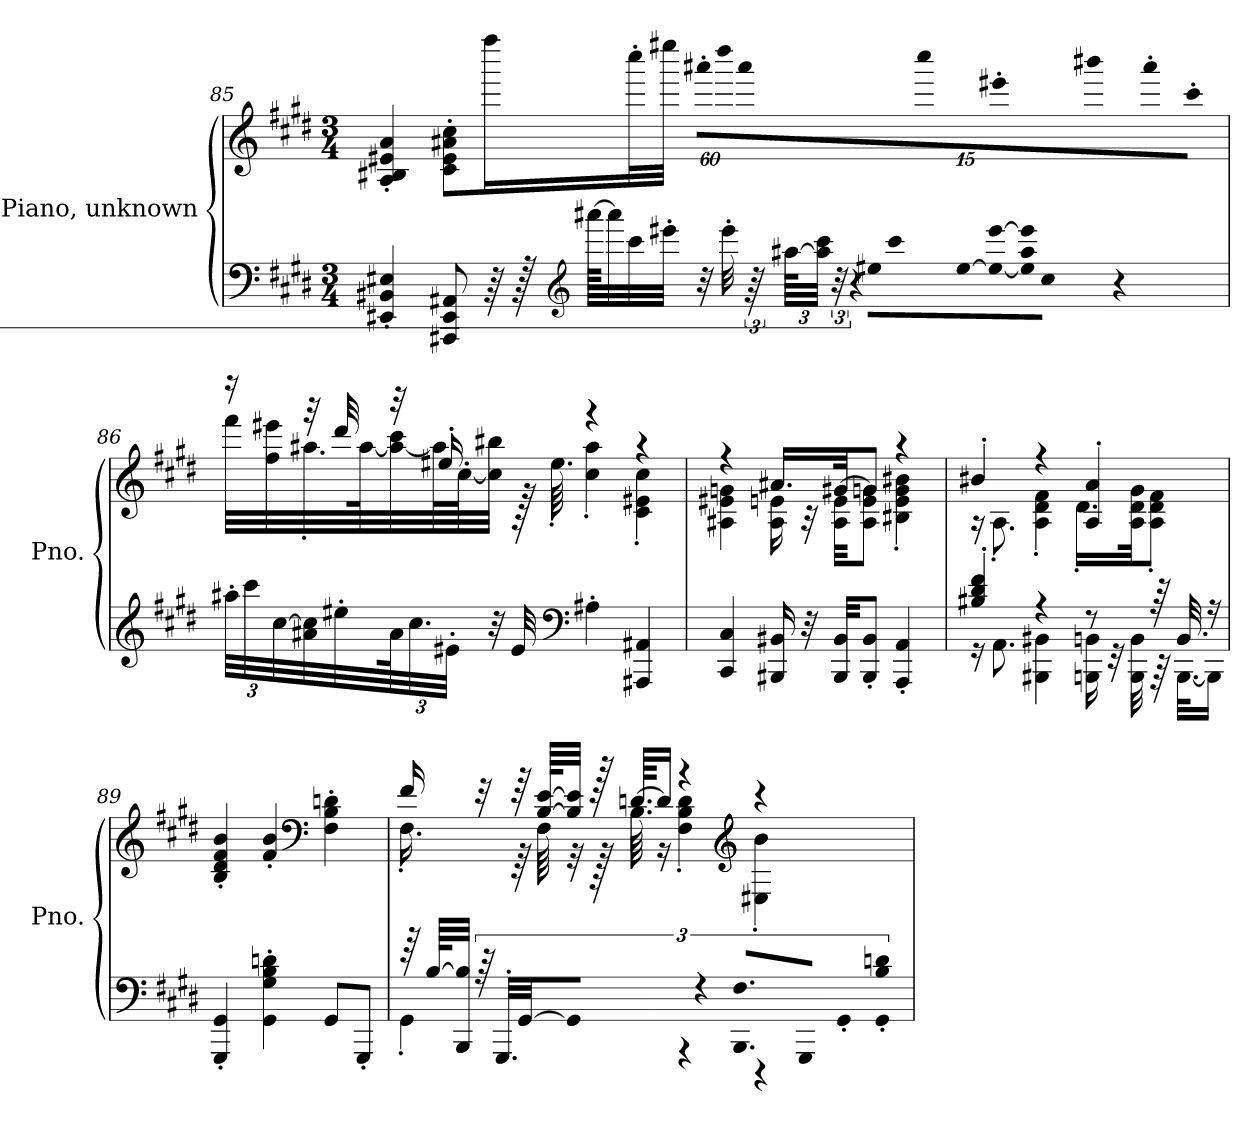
**kern	**kern
*part1	*part1
*staff2	*staff1
*I"Piano, unknown	*
*I'Pno.	*
!!LO:LB:g=z
*clefF4	*clefG2
*k[f#c#g#d#]	*k[f#c#g#d#]
*M3/4	*M3/4
=85	=85
4EE#X/' 4BB#X/' 4E#X/'	4A/' 4B#X/' 4e#X/' 4a/'
8AAA#X/ 8EE#/ 8AA#X/	8c#\' 8e#\' 8a#X\' 8cc#\'L
64r	16ffff#\L
128r	.
*clefG2	*
[128aaa#X\KKLLL	.
32aaa#\]	.
32ccc#\	32cccc#'\L
32eee#X'\JJJ	32eeee#X\JJJ
*	*Xbrackettup
!	!LO:N:vis=32
32r	1920%53aaa#X'\LLL
!	!LO:N:vis=32
.	1920%53dddd#\
32eee#'\	.
.	1920ryy
!	!LO:N:vis=32
.	1920%53aaa#\
96r	.
[96aa#X\KLLL	.
!	!LO:N:vis=32
48aa#\] 48ccc#\JJJ	1920%53cccc#\
48r	.
!	!LO:N:vis=32
.	1920%53eee#X'\J
!LO:N:vis=128	!
1920%17r	.
!LO:N:vis=256	!
1920%17ee#X\KLLLL	.
.	1920ryy
!	!LO:N:vis=16
.	1920%107bbb#X\
!LO:N:vis=64	!
960%17ccc#\	.
1920ryy	.
!LO:N:vis=64	!
[960%17ee#\	.
!LO:N:vis=64	!
960%17ee#\_ [960%17eee#\	.
!	!LO:N:vis=32
.	1920%53aaa#'\L
!LO:N:vis=64	!
960%17ee#\] 960%17aa#\ 960%17eee#\]	.
!LO:N:vis=64	!
960%17cc#\JJJJ	.
!	!LO:N:vis=32
.	1920%53ccc#'\JJJ
1920ryy	.
!LO:N:vis=64	!
960%17r	.
!!LO:LB:g=z
=86	=86
*Xbrackettup	*
*	*^
48aa#X'\LLL	16r	32fff#\LLL
48ccc#\	.	.
.	.	32ff#\ 32eee#X\
[48cc#\	.	.
32a#X\ 32cc#\]	32r	32.aa#X'\
32ee#X'\	32ddd#/	.
.	.	[64aa#\K
96a#\K	32r	32aa#\_ 32ccc#\
48.cc#\	.	.
.	16.ee#X'/	64aa#\L]
48e#X'\JJJ	.	.
.	.	[64cc#\J
32r	.	32cc#\] 32bb#X\JJJ
32e#/	.	128r
.	.	64.ee#'\
*clefF4	*	*
4A#X'\	4r	4cc#\' 4aa#\'
4AAA#X/ 4AA#X/	4r	4c#\' 4e#X\' 4cc#\'
=87	=87	=87
4CC#/ 4C#/	4r	4A#X\ 4e#X\ 4gn\
16BBB#X/ 16BB#X/	16.a#X/LL	16A#\ 16en\
32r	.	32r
32BBB#/ 32BB#/KKL	[32g#X/JK	32A#\ 32e\KKL
8BBB#/' 8BB#/'J	8g#/J]	8A#\ 8e\ 8gn\J
4AAA/' 4AA/'	4r	4B#X\' 4e\' 4g\' 4b#X\'
!!LO:PB:g=z	!!
=88	=88	=88
*^	*	*
4B#X/' 4d#/' 4f#/'	16r	4b#X'/	16r
.	8.AA\	.	8.A'\
4r	4BBB#X\ 4BB#X\	4r	4A\' 4d#\' 4f#\'
8r	16BBBn\ 16BBn\	4A/' 4a/'	16.d#'\LL
.	32r	.	.
.	32BBB\ 32BB\	.	32A\ 32d#\ 32g#\JK
64r	64r	.	8A\' 8d#\' 8f#\'J
32.BB/	[32.BBB\KLL	.	.
16r	16BBB\JJ]	.	.
*v	*v	*	*
*	*v	*v
=89	=89
4GGG#/' 4GG#/'	4B/' 4d#/' 4f#/' 4b/'
4GG#\' 4G#\' 4B\' 4dn\'	4f#/' 4b/'
*	*clefF4
8GG#/L	4F#\' 4B\' 4dn\'
8GGG#'/J	.
=90	=90
*^	*^
64r	4GG#'\	16f#/	16.F#'\
[64B/KLLL	.	.	.
32BBB/ 32B/]JJJ	.	.	.
*brackettup	*	*	*
96r	.	32r	.
48.GGG#'/LLL	.	.	.
.	.	64r	64r
[48GG#/	.	.	.
.	.	[64B/ [64e/KLLL	64F#\
32GG#/JJJ]	.	32B/] 32e/]JJJ	32r
128r	.	128r	128r
64.BBB/ 64.F#/KKLL	.	[64.dn/KKLL	64.B\
16GGG#/JJ	.	16d/JJ]	16r
4GG#'/	4r	4r	4F#\' 4B\' 4d\'
*	*	*clefG2	*
4GG#/' 4B/' 4dn/'	4r	4r	4E#X\' 4b\'
*v	*v	*	*
*	*v	*v
=	=
*-	*-
